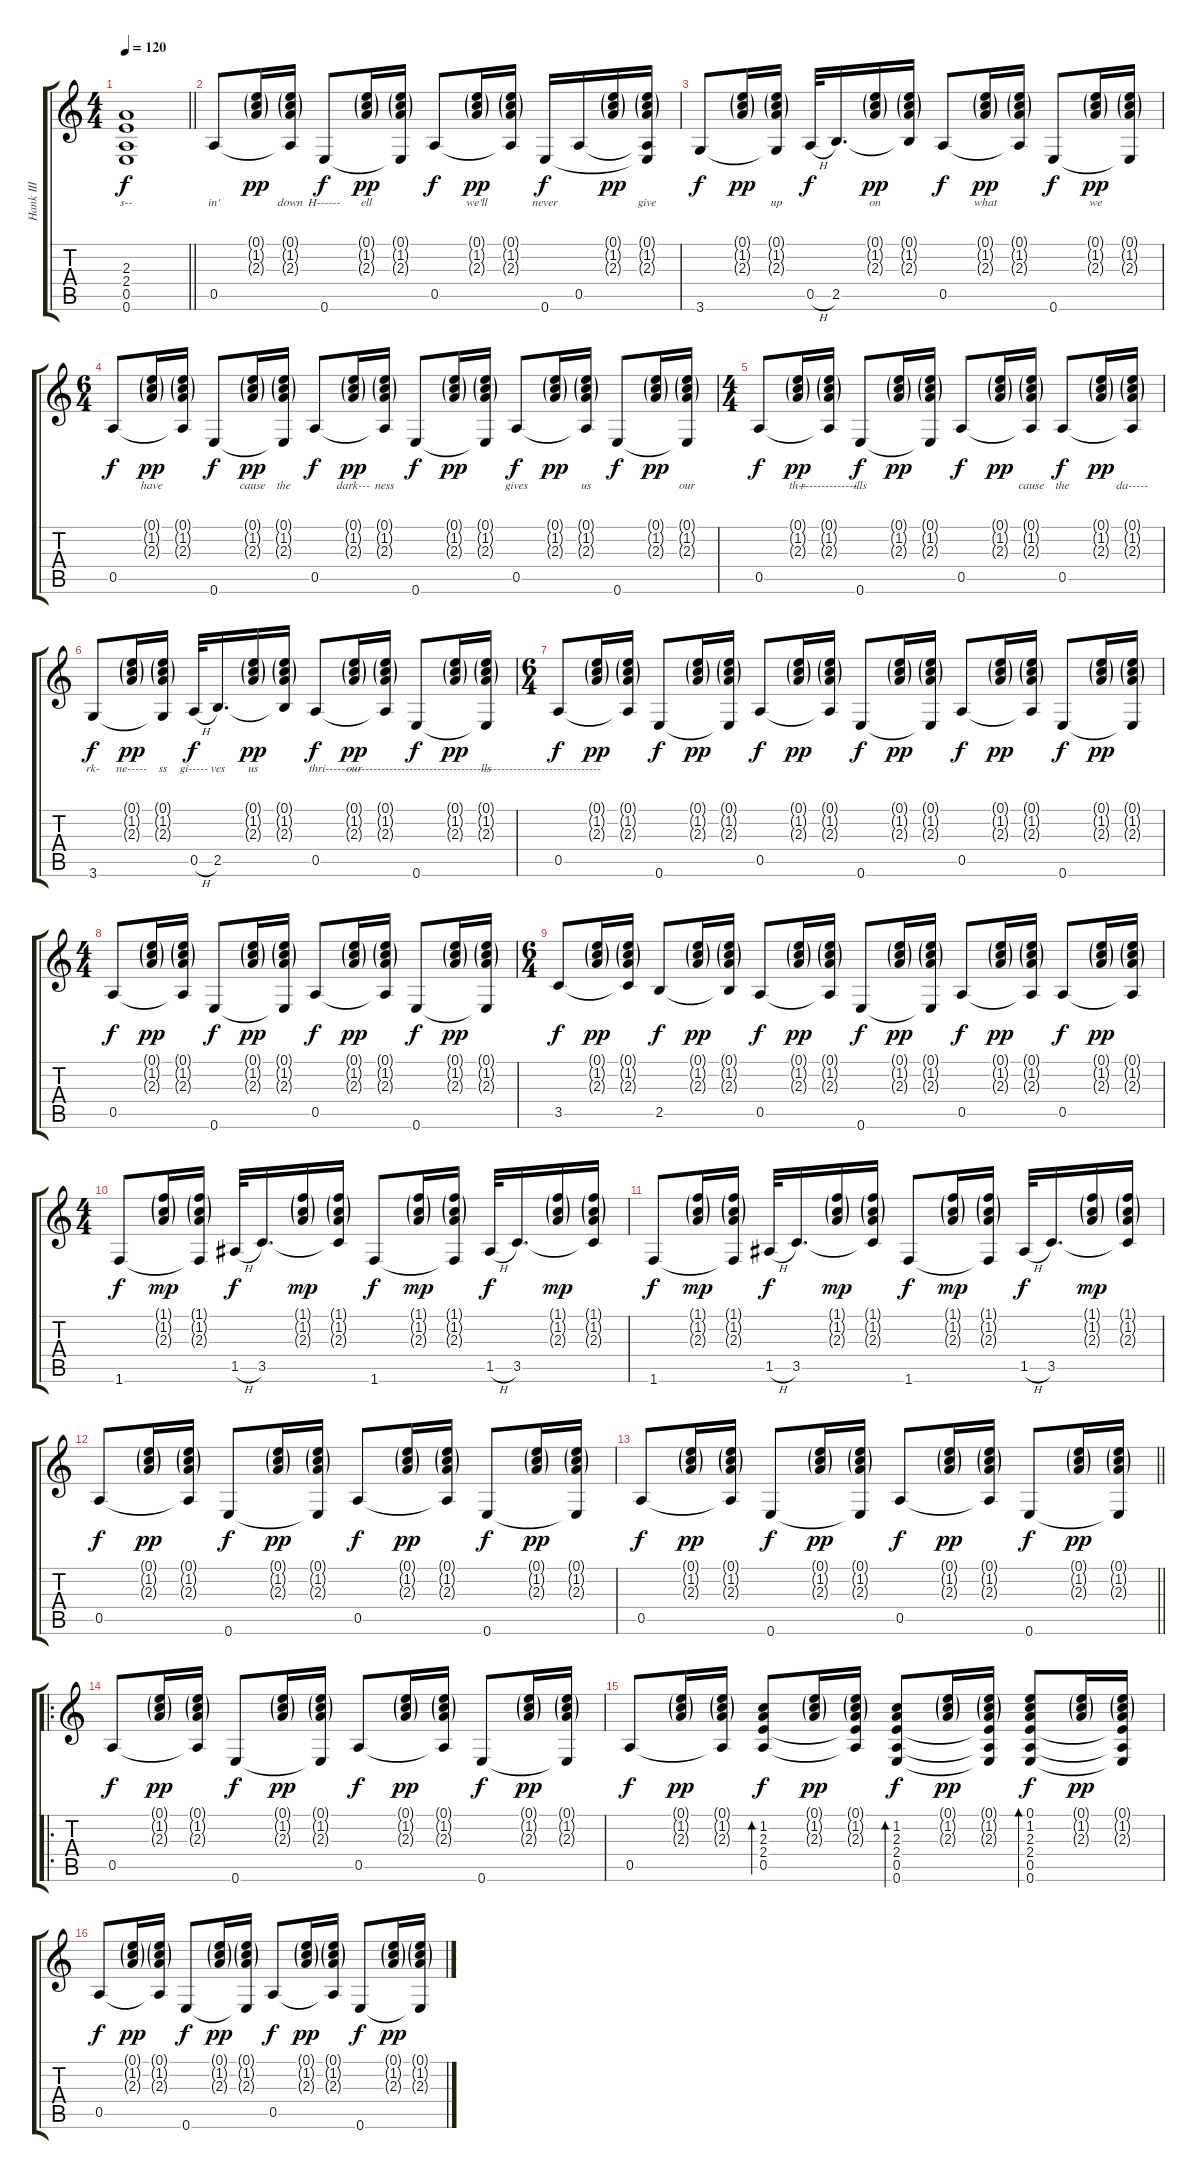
\track ("Hank III" "Hank III") {instrument acousticguitarsteel}
\staff {score tabs}
\tuning (E4 B3 G3 D3 A2 E2) {hide}
\ts (4 4)
\tempo 120
\clef g2
\barLineRight lightlight
\ks c
(2.3{t} 2.4{t} 0.5{t} 0.6{t}).1{lyrics (0 "s--") lyrics (1 "") lyrics (2 "") lyrics (3 "") lyrics (4 "") dy f} |
0.5.8{lyrics (0 "in'") lyrics (1 "") lyrics (2 "") lyrics (3 "") lyrics (4 "")} (0.1{g} 1.2{g} 2.3{g}).16{lyrics (0 "") lyrics (1 "") lyrics (2 "") lyrics (3 "") lyrics (4 "") dy pp} (0.1{g} 1.2{g} 2.3{g} 0.5{t}).16{lyrics (0 "down") lyrics (1 "") lyrics (2 "") lyrics (3 "") lyrics (4 "")} 0.6.8{lyrics (0 "H------") lyrics (1 "") lyrics (2 "") lyrics (3 "") lyrics (4 "") dy f} (0.1{g} 1.2{g} 2.3{g}).16{lyrics (0 "ell") lyrics (1 "") lyrics (2 "") lyrics (3 "") lyrics (4 "") dy pp} (0.1{g} 1.2{g} 2.3{g} 0.6{t}).16{lyrics (0 "") lyrics (1 "") lyrics (2 "") lyrics (3 "") lyrics (4 "")} 0.5.8{lyrics (0 "") lyrics (1 "") lyrics (2 "") lyrics (3 "") lyrics (4 "") dy f} (0.1{g} 1.2{g} 2.3{g}).16{lyrics (0 "we'll") lyrics (1 "") lyrics (2 "") lyrics (3 "") lyrics (4 "") dy pp} (0.1{g} 1.2{g} 2.3{g} 0.5{t}).16{lyrics (0 "") lyrics (1 "") lyrics (2 "") lyrics (3 "") lyrics (4 "")} 0.6.16{lyrics (0 "never") lyrics (1 "") lyrics (2 "") lyrics (3 "") lyrics (4 "") dy f} 0.5.16{lyrics (0 "") lyrics (1 "") lyrics (2 "") lyrics (3 "") lyrics (4 "")} (0.1{g} 1.2{g} 2.3{g}).16{lyrics (0 "") lyrics (1 "") lyrics (2 "") lyrics (3 "") lyrics (4 "") dy pp} (0.1{g} 1.2{g} 2.3{g} 0.5{t} 0.6{t}).16{lyrics (0 "give") lyrics (1 "") lyrics (2 "") lyrics (3 "") lyrics (4 "")} |
3.6.8{lyrics (0 "") lyrics (1 "") lyrics (2 "") lyrics (3 "") lyrics (4 "") dy f} (0.1{g} 1.2{g} 2.3{g}).16{lyrics (0 "") lyrics (1 "") lyrics (2 "") lyrics (3 "") lyrics (4 "") dy pp} (0.1{g} 1.2{g} 2.3{g} 3.6{t}).16{lyrics (0 "up") lyrics (1 "") lyrics (2 "") lyrics (3 "") lyrics (4 "")} 0.5{h}.32{lyrics (0 "") lyrics (1 "") lyrics (2 "") lyrics (3 "") lyrics (4 "") dy f} 2.5.16{d lyrics (0 "") lyrics (1 "") lyrics (2 "") lyrics (3 "") lyrics (4 "")} (0.1{g} 1.2{g} 2.3{g}).16{lyrics (0 "on") lyrics (1 "") lyrics (2 "") lyrics (3 "") lyrics (4 "") dy pp} (0.1{g} 1.2{g} 2.3{g} 2.5{t}).16{lyrics (0 "") lyrics (1 "") lyrics (2 "") lyrics (3 "") lyrics (4 "")} 0.5.8{lyrics (0 "") lyrics (1 "") lyrics (2 "") lyrics (3 "") lyrics (4 "") dy f} (0.1{g} 1.2{g} 2.3{g}).16{lyrics (0 "what") lyrics (1 "") lyrics (2 "") lyrics (3 "") lyrics (4 "") dy pp} (0.1{g} 1.2{g} 2.3{g} 0.5{t}).16{lyrics (0 "") lyrics (1 "") lyrics (2 "") lyrics (3 "") lyrics (4 "")} 0.6.8{lyrics (0 "") lyrics (1 "") lyrics (2 "") lyrics (3 "") lyrics (4 "") dy f} (0.1{g} 1.2{g} 2.3{g}).16{lyrics (0 "we") lyrics (1 "") lyrics (2 "") lyrics (3 "") lyrics (4 "") dy pp} (0.1{g} 1.2{g} 2.3{g} 0.6{t}).16{lyrics (0 "") lyrics (1 "") lyrics (2 "") lyrics (3 "") lyrics (4 "")} |
\ts (6 4)
0.5.8{lyrics (0 "") lyrics (1 "") lyrics (2 "") lyrics (3 "") lyrics (4 "") dy f} (0.1{g} 1.2{g} 2.3{g}).16{lyrics (0 "have") lyrics (1 "") lyrics (2 "") lyrics (3 "") lyrics (4 "") dy pp} (0.1{g} 1.2{g} 2.3{g} 0.5{t}).16{lyrics (0 "") lyrics (1 "") lyrics (2 "") lyrics (3 "") lyrics (4 "")} 0.6.8{lyrics (0 "") lyrics (1 "") lyrics (2 "") lyrics (3 "") lyrics (4 "") dy f} (0.1{g} 1.2{g} 2.3{g}).16{lyrics (0 "cause") lyrics (1 "") lyrics (2 "") lyrics (3 "") lyrics (4 "") dy pp} (0.1{g} 1.2{g} 2.3{g} 0.6{t}).16{lyrics (0 "the") lyrics (1 "") lyrics (2 "") lyrics (3 "") lyrics (4 "")} 0.5.8{lyrics (0 "") lyrics (1 "") lyrics (2 "") lyrics (3 "") lyrics (4 "") dy f} (0.1{g} 1.2{g} 2.3{g}).16{lyrics (0 "dark---") lyrics (1 "") lyrics (2 "") lyrics (3 "") lyrics (4 "") dy pp} (0.1{g} 1.2{g} 2.3{g} 0.5{t}).16{lyrics (0 "ness") lyrics (1 "") lyrics (2 "") lyrics (3 "") lyrics (4 "")} 0.6.8{lyrics (0 "") lyrics (1 "") lyrics (2 "") lyrics (3 "") lyrics (4 "") dy f} (0.1{g} 1.2{g} 2.3{g}).16{lyrics (0 "") lyrics (1 "") lyrics (2 "") lyrics (3 "") lyrics (4 "") dy pp} (0.1{g} 1.2{g} 2.3{g} 0.6{t}).16{lyrics (0 "") lyrics (1 "") lyrics (2 "") lyrics (3 "") lyrics (4 "")} 0.5.8{lyrics (0 "gives") lyrics (1 "") lyrics (2 "") lyrics (3 "") lyrics (4 "") dy f} (0.1{g} 1.2{g} 2.3{g}).16{lyrics (0 "") lyrics (1 "") lyrics (2 "") lyrics (3 "") lyrics (4 "") dy pp} (0.1{g} 1.2{g} 2.3{g} 0.5{t}).16{lyrics (0 "us") lyrics (1 "") lyrics (2 "") lyrics (3 "") lyrics (4 "")} 0.6.8{lyrics (0 "") lyrics (1 "") lyrics (2 "") lyrics (3 "") lyrics (4 "") dy f} (0.1{g} 1.2{g} 2.3{g}).16{lyrics (0 "") lyrics (1 "") lyrics (2 "") lyrics (3 "") lyrics (4 "") dy pp} (0.1{g} 1.2{g} 2.3{g} 0.6{t}).16{lyrics (0 "our") lyrics (1 "") lyrics (2 "") lyrics (3 "") lyrics (4 "")} |
\ts (4 4)
0.5.8{lyrics (0 "") lyrics (1 "") lyrics (2 "") lyrics (3 "") lyrics (4 "") dy f} (0.1{g} 1.2{g} 2.3{g}).16{lyrics (0 "th--") lyrics (1 "") lyrics (2 "") lyrics (3 "") lyrics (4 "") dy pp} (0.1{g} 1.2{g} 2.3{g} 0.5{t}).16{lyrics (0 "r-------------") lyrics (1 "") lyrics (2 "") lyrics (3 "") lyrics (4 "")} 0.6.8{lyrics (0 "ills") lyrics (1 "") lyrics (2 "") lyrics (3 "") lyrics (4 "") dy f} (0.1{g} 1.2{g} 2.3{g}).16{lyrics (0 "") lyrics (1 "") lyrics (2 "") lyrics (3 "") lyrics (4 "") dy pp} (0.1{g} 1.2{g} 2.3{g} 0.6{t}).16{lyrics (0 "") lyrics (1 "") lyrics (2 "") lyrics (3 "") lyrics (4 "")} 0.5.8{lyrics (0 "") lyrics (1 "") lyrics (2 "") lyrics (3 "") lyrics (4 "") dy f} (0.1{g} 1.2{g} 2.3{g}).16{lyrics (0 "") lyrics (1 "") lyrics (2 "") lyrics (3 "") lyrics (4 "") dy pp} (0.1{g} 1.2{g} 2.3{g} 0.5{t}).16{lyrics (0 "cause") lyrics (1 "") lyrics (2 "") lyrics (3 "") lyrics (4 "")} 0.5.8{lyrics (0 "the") lyrics (1 "") lyrics (2 "") lyrics (3 "") lyrics (4 "") dy f} (0.1{g} 1.2{g} 2.3{g}).16{lyrics (0 "") lyrics (1 "") lyrics (2 "") lyrics (3 "") lyrics (4 "") dy pp} (0.1{g} 1.2{g} 2.3{g} 0.5{t}).16{lyrics (0 "da-----") lyrics (1 "") lyrics (2 "") lyrics (3 "") lyrics (4 "")} |
3.6.8{lyrics (0 "rk-") lyrics (1 "") lyrics (2 "") lyrics (3 "") lyrics (4 "") dy f} (0.1{g} 1.2{g} 2.3{g}).16{lyrics (0 "ne-----") lyrics (1 "") lyrics (2 "") lyrics (3 "") lyrics (4 "") dy pp} (0.1{g} 1.2{g} 2.3{g} 3.6{t}).16{lyrics (0 "ss") lyrics (1 "") lyrics (2 "") lyrics (3 "") lyrics (4 "")} 0.5{h}.32{lyrics (0 "gi-----") lyrics (1 "") lyrics (2 "") lyrics (3 "") lyrics (4 "") dy f} 2.5.16{d lyrics (0 "ves") lyrics (1 "") lyrics (2 "") lyrics (3 "") lyrics (4 "")} (0.1{g} 1.2{g} 2.3{g}).16{lyrics (0 "us") lyrics (1 "") lyrics (2 "") lyrics (3 "") lyrics (4 "") dy pp} (0.1{g} 1.2{g} 2.3{g} 2.5{t}).16{lyrics (0 "") lyrics (1 "") lyrics (2 "") lyrics (3 "") lyrics (4 "")} 0.5.8{lyrics (0 "") lyrics (1 "") lyrics (2 "") lyrics (3 "") lyrics (4 "") dy f} (0.1{g} 1.2{g} 2.3{g}).16{lyrics (0 "our") lyrics (1 "") lyrics (2 "") lyrics (3 "") lyrics (4 "") dy pp} (0.1{g} 1.2{g} 2.3{g} 0.5{t}).16{lyrics (0 "") lyrics (1 "") lyrics (2 "") lyrics (3 "") lyrics (4 "")} 0.6.8{lyrics (0 "") lyrics (1 "") lyrics (2 "") lyrics (3 "") lyrics (4 "") dy f} (0.1{g} 1.2{g} 2.3{g}).16{lyrics (0 "thri---------------------------------------------------------------------") lyrics (1 "") lyrics (2 "") lyrics (3 "") lyrics (4 "") dy pp} (0.1{g} 1.2{g} 2.3{g} 0.6{t}).16{lyrics (0 "lls") lyrics (1 "") lyrics (2 "") lyrics (3 "") lyrics (4 "")} |
\ts (6 4)
0.5.8{dy f} (0.1{g} 1.2{g} 2.3{g}).16{dy pp} (0.1{g} 1.2{g} 2.3{g} 0.5{t}).16 0.6.8{dy f} (0.1{g} 1.2{g} 2.3{g}).16{dy pp} (0.1{g} 1.2{g} 2.3{g} 0.6{t}).16 0.5.8{dy f} (0.1{g} 1.2{g} 2.3{g}).16{dy pp} (0.1{g} 1.2{g} 2.3{g} 0.5{t}).16 0.6.8{dy f} (0.1{g} 1.2{g} 2.3{g}).16{dy pp} (0.1{g} 1.2{g} 2.3{g} 0.6{t}).16 0.5.8{dy f} (0.1{g} 1.2{g} 2.3{g}).16{dy pp} (0.1{g} 1.2{g} 2.3{g} 0.5{t}).16 0.6.8{dy f} (0.1{g} 1.2{g} 2.3{g}).16{dy pp} (0.1{g} 1.2{g} 2.3{g} 0.6{t}).16 |
\ts (4 4)
0.5.8{dy f} (0.1{g} 1.2{g} 2.3{g}).16{dy pp} (0.1{g} 1.2{g} 2.3{g} 0.5{t}).16 0.6.8{dy f} (0.1{g} 1.2{g} 2.3{g}).16{dy pp} (0.1{g} 1.2{g} 2.3{g} 0.6{t}).16 0.5.8{dy f} (0.1{g} 1.2{g} 2.3{g}).16{dy pp} (0.1{g} 1.2{g} 2.3{g} 0.5{t}).16 0.6.8{dy f} (0.1{g} 1.2{g} 2.3{g}).16{dy pp} (0.1{g} 1.2{g} 2.3{g} 0.6{t}).16 |
\ts (6 4)
3.5.8{dy f} (0.1{g} 1.2{g} 2.3{g}).16{dy pp} (0.1{g} 1.2{g} 2.3{g} 3.5{t}).16 2.5.8{dy f} (0.1{g} 1.2{g} 2.3{g}).16{dy pp} (0.1{g} 1.2{g} 2.3{g} 2.5{t}).16 0.5.8{dy f} (0.1{g} 1.2{g} 2.3{g}).16{dy pp} (0.1{g} 1.2{g} 2.3{g} 0.5{t}).16 0.6.8{dy f} (0.1{g} 1.2{g} 2.3{g}).16{dy pp} (0.1{g} 1.2{g} 2.3{g} 0.6{t}).16 0.5.8{dy f} (0.1{g} 1.2{g} 2.3{g}).16{dy pp} (0.1{g} 1.2{g} 2.3{g} 0.5{t}).16 0.5.8{dy f} (0.1{g} 1.2{g} 2.3{g}).16{dy pp} (0.1{g} 1.2{g} 2.3{g} 0.5{t}).16 |
\ts (4 4)
1.6.8{dy f} (1.1{g} 1.2{g} 2.3{g}).16{dy mp} (1.1{g} 1.2{g} 2.3{g} 1.6{t}).16 1.5{h}.32{dy f} 3.5.16{d} (1.1{g} 1.2{g} 2.3{g}).16{dy mp} (1.1{g} 1.2{g} 2.3{g} 3.5{t}).16 1.6.8{dy f} (1.1{g} 1.2{g} 2.3{g}).16{dy mp} (1.1{g} 1.2{g} 2.3{g} 1.6{t}).16 1.5{h}.32{dy f} 3.5.16{d} (1.1{g} 1.2{g} 2.3{g}).16{dy mp} (1.1{g} 1.2{g} 2.3{g} 3.5{t}).16 |
1.6.8{dy f} (1.1{g} 1.2{g} 2.3{g}).16{dy mp} (1.1{g} 1.2{g} 2.3{g} 1.6{t}).16 1.5{h}.32{dy f} 3.5.16{d} (1.1{g} 1.2{g} 2.3{g}).16{dy mp} (1.1{g} 1.2{g} 2.3{g} 3.5{t}).16 1.6.8{dy f} (1.1{g} 1.2{g} 2.3{g}).16{dy mp} (1.1{g} 1.2{g} 2.3{g} 1.6{t}).16 1.5{h}.32{dy f} 3.5.16{d} (1.1{g} 1.2{g} 2.3{g}).16{dy mp} (1.1{g} 1.2{g} 2.3{g} 3.5{t}).16 |
0.5.8{dy f} (0.1{g} 1.2{g} 2.3{g}).16{dy pp} (0.1{g} 1.2{g} 2.3{g} 0.5{t}).16 0.6.8{dy f} (0.1{g} 1.2{g} 2.3{g}).16{dy pp} (0.1{g} 1.2{g} 2.3{g} 0.6{t}).16 0.5.8{dy f} (0.1{g} 1.2{g} 2.3{g}).16{dy pp} (0.1{g} 1.2{g} 2.3{g} 0.5{t}).16 0.6.8{dy f} (0.1{g} 1.2{g} 2.3{g}).16{dy pp} (0.1{g} 1.2{g} 2.3{g} 0.6{t}).16 |
\barLineRight lightlight
0.5.8{dy f} (0.1{g} 1.2{g} 2.3{g}).16{dy pp} (0.1{g} 1.2{g} 2.3{g} 0.5{t}).16 0.6.8{dy f} (0.1{g} 1.2{g} 2.3{g}).16{dy pp} (0.1{g} 1.2{g} 2.3{g} 0.6{t}).16 0.5.8{dy f} (0.1{g} 1.2{g} 2.3{g}).16{dy pp} (0.1{g} 1.2{g} 2.3{g} 0.5{t}).16 0.6.8{dy f} (0.1{g} 1.2{g} 2.3{g}).16{dy pp} (0.1{g} 1.2{g} 2.3{g} 0.6{t}).16 |
\ro
0.5.8{dy f} (0.1{g} 1.2{g} 2.3{g}).16{dy pp} (0.1{g} 1.2{g} 2.3{g} 0.5{t}).16 0.6.8{dy f} (0.1{g} 1.2{g} 2.3{g}).16{dy pp} (0.1{g} 1.2{g} 2.3{g} 0.6{t}).16 0.5.8{dy f} (0.1{g} 1.2{g} 2.3{g}).16{dy pp} (0.1{g} 1.2{g} 2.3{g} 0.5{t}).16 0.6.8{dy f} (0.1{g} 1.2{g} 2.3{g}).16{dy pp} (0.1{g} 1.2{g} 2.3{g} 0.6{t}).16 |
0.5.8{dy f} (0.1{g} 1.2{g} 2.3{g}).16{dy pp} (0.1{g} 1.2{g} 2.3{g} 0.5{t}).16 (1.2 2.3 2.4 0.5).8{bd 60 dy f} (0.1{g} 1.2{g} 2.3{g}).16{dy pp} (0.1{g} 1.2{g} 2.3{g} 2.4{t} 0.5{t}).16 (1.2 2.3 2.4 0.5 0.6).8{bd 60 dy f} (0.1{g} 1.2{g} 2.3{g}).16{dy pp} (0.1{g} 1.2{g} 2.3{g} 2.4{t} 0.5{t} 0.6{t}).16 (0.1 1.2 2.3 2.4 0.5 0.6).8{bd 60 dy f} (0.1{g} 1.2{g} 2.3{g}).16{dy pp} (0.1{g} 1.2{g} 2.3{g} 2.4{t} 0.5{t} 0.6{t}).16 |
0.5.8{dy f} (0.1{g} 1.2{g} 2.3{g}).16{dy pp} (0.1{g} 1.2{g} 2.3{g} 0.5{t}).16 0.6.8{dy f} (0.1{g} 1.2{g} 2.3{g}).16{dy pp} (0.1{g} 1.2{g} 2.3{g} 0.6{t}).16 0.5.8{dy f} (0.1{g} 1.2{g} 2.3{g}).16{dy pp} (0.1{g} 1.2{g} 2.3{g} 0.5{t}).16 0.6.8{dy f} (0.1{g} 1.2{g} 2.3{g}).16{dy pp} (0.1{g} 1.2{g} 2.3{g} 0.6{t}).16
